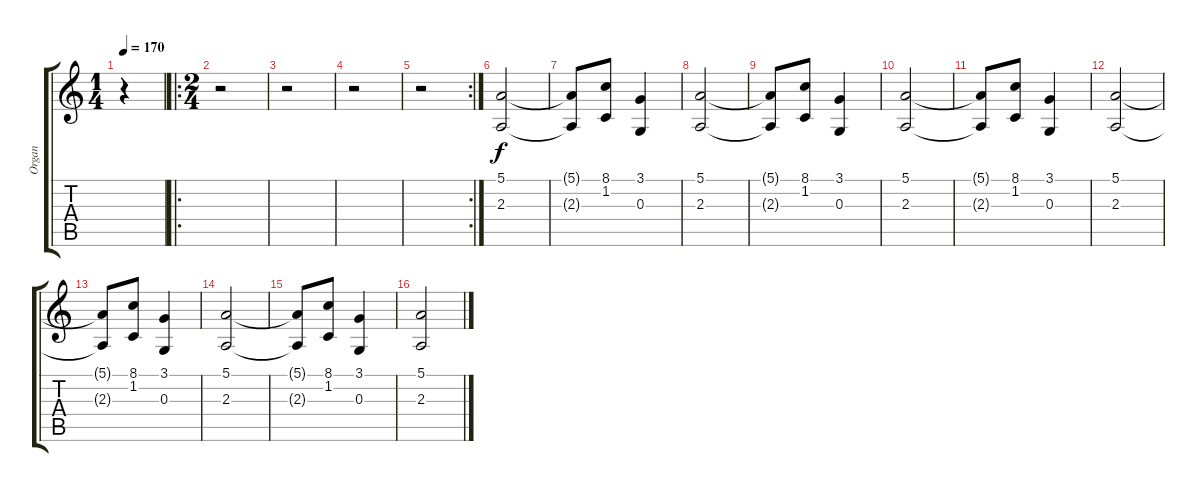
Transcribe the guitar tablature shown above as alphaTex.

\track ("Organ" "Organ") {instrument drawbarorgan}
\staff {score tabs}
\tuning (E4 B3 G3 D3 A2 E2) {hide}
\ts (1 4)
\tempo 170
\clef g2
\ks c
r.4{dy f instrument drawbarorgan} |
\ro
\ts (2 4)
r.2 |
r.2 |
r.2 |
\rc 2
r.2 |
(5.1 2.3).2 |
(5.1{t} 2.3{t}).8 (8.1 1.2).8 (3.1 0.3).4 |
(5.1 2.3).2 |
(5.1{t} 2.3{t}).8 (8.1 1.2).8 (3.1 0.3).4 |
(5.1 2.3).2 |
(5.1{t} 2.3{t}).8 (8.1 1.2).8 (3.1 0.3).4 |
(5.1 2.3).2 |
(5.1{t} 2.3{t}).8 (8.1 1.2).8 (3.1 0.3).4 |
(5.1 2.3).2 |
(5.1{t} 2.3{t}).8 (8.1 1.2).8 (3.1 0.3).4 |
(5.1 2.3).2
